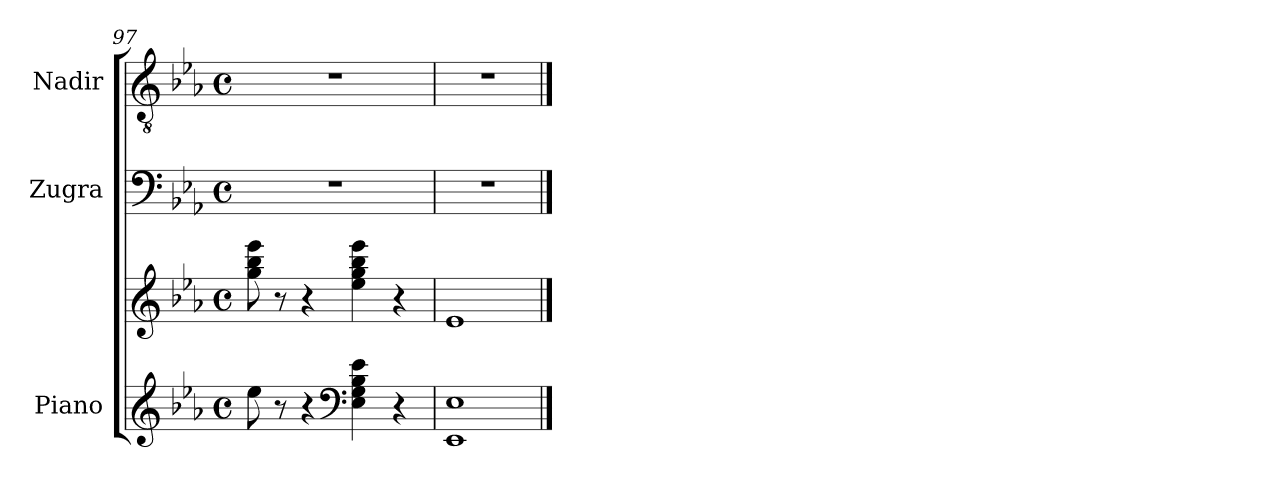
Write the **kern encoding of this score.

**kern	**kern	**kern	**kern
*part3	*part3	*part2	*part1
*staff4	*staff3	*staff2	*staff1
*I"Piano	*	*I"Zugra	*I"Nadir
*I'Pno	*	*I'Z.	*I'N.
*clefG2	*clefG2	*clefF4	*clefGv2
*k[b-e-a-]	*k[b-e-a-]	*k[b-e-a-]	*k[b-e-a-]
*M4/4	*M4/4	*M4/4	*M4/4
*met(c)	*met(c)	*met(c)	*met(c)
=97	=97	=97	=97
8ee-\	8gg\ 8bb-\ 8eee-\	1r	1r
8r	8r	.	.
4r	4r	.	.
*clefF4	*	*	*
4E-\ 4G\ 4B-\ 4e-\	4ee-\ 4gg\ 4bb-\ 4eee-\	.	.
4r	4r	.	.
=98	=98	=98	=98
1EE- 1E-	1e-	1r	1r
==	==	==	==
*-	*-	*-	*-
